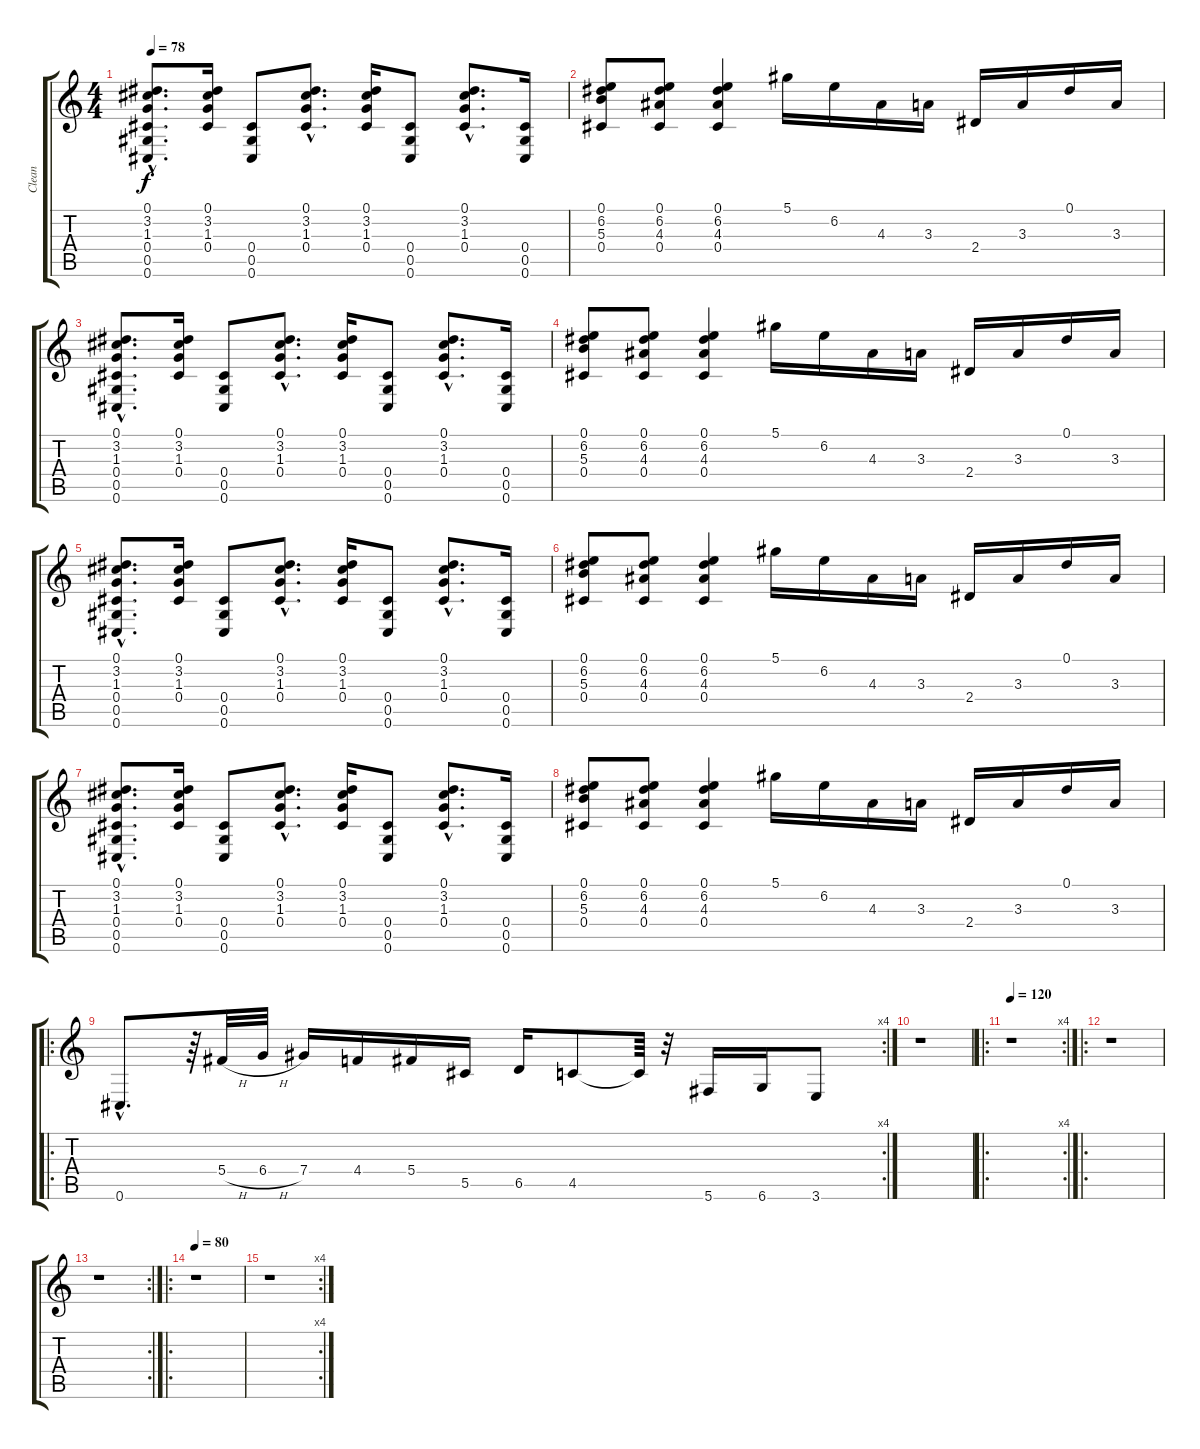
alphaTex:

\track ("Clean" "Clean") {instrument electricguitarclean}
\staff {score tabs}
\tuning (Eb4 Bb3 Gb3 Db3 Ab2 Db2) {hide}
\ts (4 4)
\tempo 78
\clef g2
\ks c
(0.1{hac} 3.2{hac} 1.3{hac} 0.4{hac} 0.5{hac} 0.6{hac}).8{d dy f instrument electricguitarclean} (0.1 3.2 1.3 0.4).16 (0.4 0.5 0.6).8 (0.1{hac} 3.2{hac} 1.3{hac} 0.4{hac}).8{d} (0.1 3.2 1.3 0.4).16 (0.4 0.5 0.6).8 (0.1{hac} 3.2{hac} 1.3{hac} 0.4{hac}).8{d} (0.4 0.5 0.6).16 |
(0.1 6.2 5.3 0.4).8 (0.1 6.2 4.3 0.4).8 (0.1 6.2 4.3 0.4).4 5.1.16 6.2.16 4.3.16 3.3.16 2.4.16 3.3.16 0.1.16 3.3.16 |
(0.1{hac} 3.2{hac} 1.3{hac} 0.4{hac} 0.5{hac} 0.6{hac}).8{d} (0.1 3.2 1.3 0.4).16 (0.4 0.5 0.6).8 (0.1{hac} 3.2{hac} 1.3{hac} 0.4{hac}).8{d} (0.1 3.2 1.3 0.4).16 (0.4 0.5 0.6).8 (0.1{hac} 3.2{hac} 1.3{hac} 0.4{hac}).8{d} (0.4 0.5 0.6).16 |
(0.1 6.2 5.3 0.4).8 (0.1 6.2 4.3 0.4).8 (0.1 6.2 4.3 0.4).4 5.1.16 6.2.16 4.3.16 3.3.16 2.4.16 3.3.16 0.1.16 3.3.16 |
(0.1{hac} 3.2{hac} 1.3{hac} 0.4{hac} 0.5{hac} 0.6{hac}).8{d} (0.1 3.2 1.3 0.4).16 (0.4 0.5 0.6).8 (0.1{hac} 3.2{hac} 1.3{hac} 0.4{hac}).8{d} (0.1 3.2 1.3 0.4).16 (0.4 0.5 0.6).8 (0.1{hac} 3.2{hac} 1.3{hac} 0.4{hac}).8{d} (0.4 0.5 0.6).16 |
(0.1 6.2 5.3 0.4).8 (0.1 6.2 4.3 0.4).8 (0.1 6.2 4.3 0.4).4 5.1.16 6.2.16 4.3.16 3.3.16 2.4.16 3.3.16 0.1.16 3.3.16 |
(0.1{hac} 3.2{hac} 1.3{hac} 0.4{hac} 0.5{hac} 0.6{hac}).8{d} (0.1 3.2 1.3 0.4).16 (0.4 0.5 0.6).8 (0.1{hac} 3.2{hac} 1.3{hac} 0.4{hac}).8{d} (0.1 3.2 1.3 0.4).16 (0.4 0.5 0.6).8 (0.1{hac} 3.2{hac} 1.3{hac} 0.4{hac}).8{d} (0.4 0.5 0.6).16 |
(0.1 6.2 5.3 0.4).8 (0.1 6.2 4.3 0.4).8 (0.1 6.2 4.3 0.4).4 5.1.16 6.2.16 4.3.16 3.3.16 2.4.16 3.3.16 0.1.16 3.3.16 |
\ro
\rc 4
0.6{hac}.8{d} r.64 5.4{h}.32 6.4{h}.32 7.4.16 4.4.16 5.4.16 5.5.16 6.5.16 4.5.8 4.5{t}.64 r.32 5.6.16 6.6.16 3.6.8 |
r.1 |
\ro
\rc 4
\tempo 120
r.1 |
\ro
r.1 |
\rc 2
r.1 |
\ro
\tempo 80
r.1 |
\rc 4
r.1
